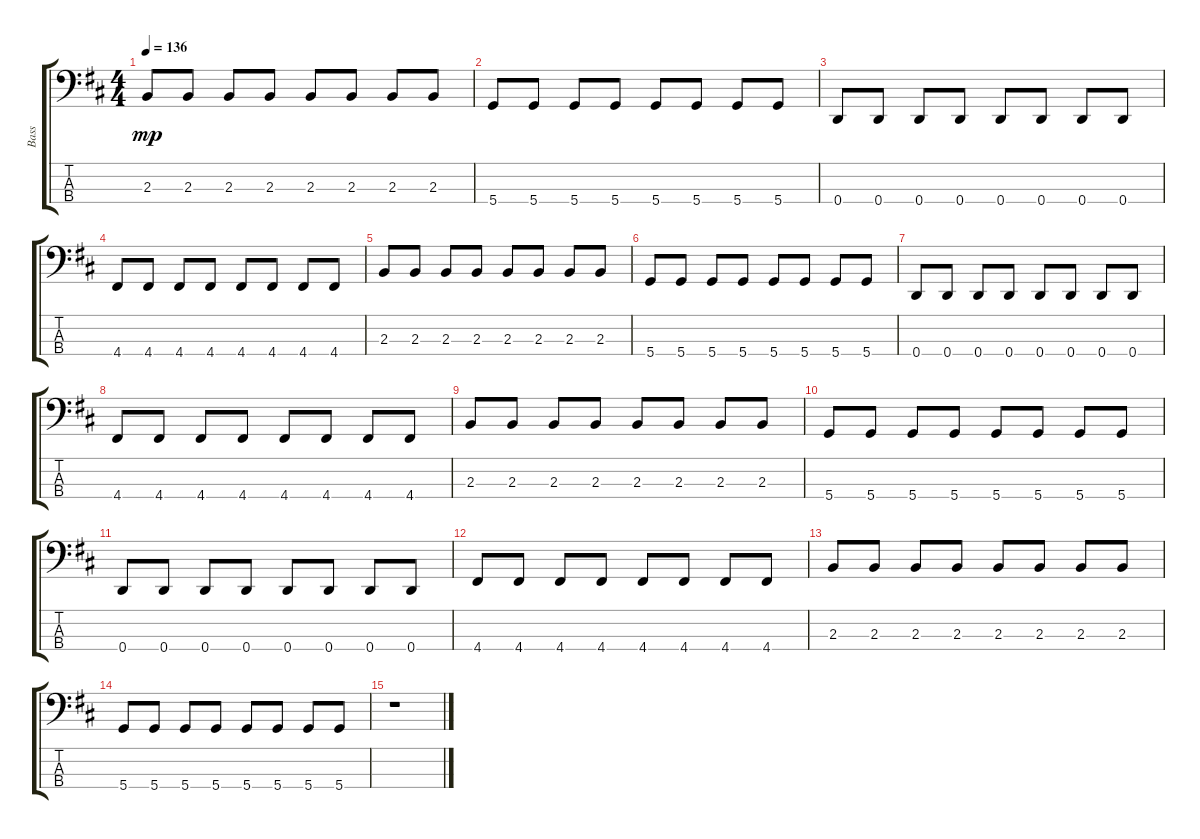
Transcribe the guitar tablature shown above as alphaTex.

\track ("Bass" "Bass") {instrument synthbass1}
\staff {score tabs}
\tuning (G2 D2 A1 D1) {hide}
\ts (4 4)
\tempo 136
\clef f4
\ks bminor
2.3.8{dy mp} 2.3.8 2.3.8 2.3.8 2.3.8 2.3.8 2.3.8 2.3.8 |
5.4.8 5.4.8 5.4.8 5.4.8 5.4.8 5.4.8 5.4.8 5.4.8 |
0.4.8 0.4.8 0.4.8 0.4.8 0.4.8 0.4.8 0.4.8 0.4.8 |
4.4.8 4.4.8 4.4.8 4.4.8 4.4.8 4.4.8 4.4.8 4.4.8 |
2.3.8 2.3.8 2.3.8 2.3.8 2.3.8 2.3.8 2.3.8 2.3.8 |
5.4.8 5.4.8 5.4.8 5.4.8 5.4.8 5.4.8 5.4.8 5.4.8 |
0.4.8 0.4.8 0.4.8 0.4.8 0.4.8 0.4.8 0.4.8 0.4.8 |
4.4.8 4.4.8 4.4.8 4.4.8 4.4.8 4.4.8 4.4.8 4.4.8 |
2.3.8 2.3.8 2.3.8 2.3.8 2.3.8 2.3.8 2.3.8 2.3.8 |
5.4.8 5.4.8 5.4.8 5.4.8 5.4.8 5.4.8 5.4.8 5.4.8 |
0.4.8 0.4.8 0.4.8 0.4.8 0.4.8 0.4.8 0.4.8 0.4.8 |
4.4.8 4.4.8 4.4.8 4.4.8 4.4.8 4.4.8 4.4.8 4.4.8 |
2.3.8 2.3.8 2.3.8 2.3.8 2.3.8 2.3.8 2.3.8 2.3.8 |
5.4.8 5.4.8 5.4.8 5.4.8 5.4.8 5.4.8 5.4.8 5.4.8 |
r.1
